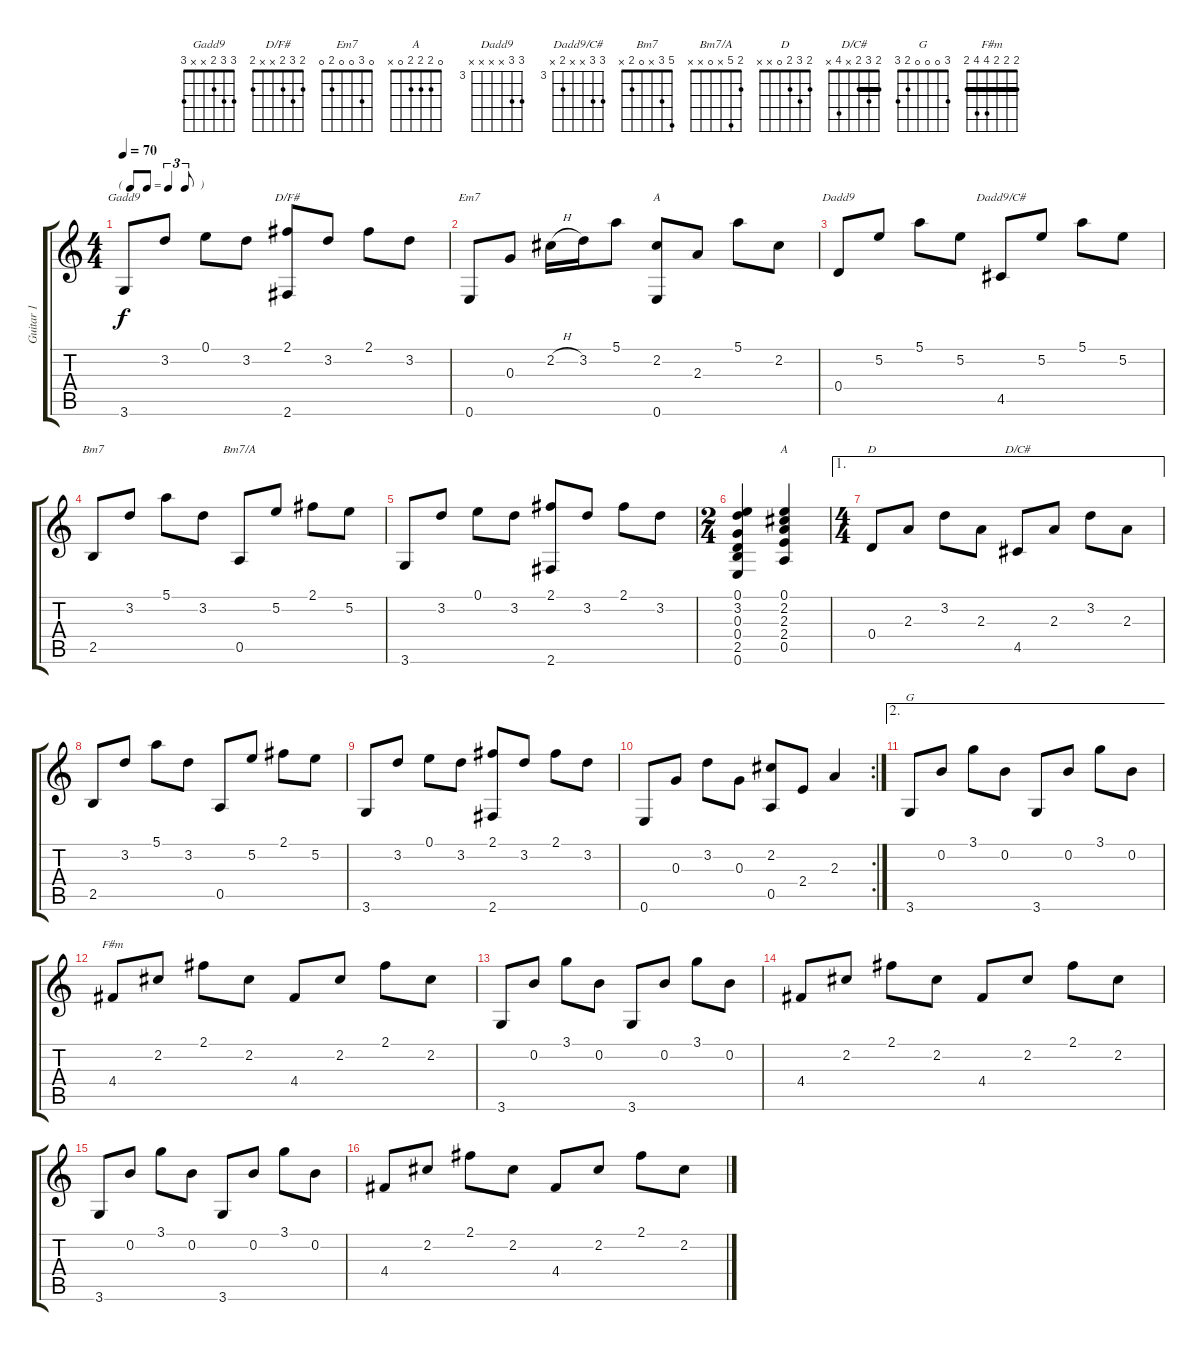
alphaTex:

\track ("Guitar 1" "Guitar 1") {instrument acousticguitarsteel}
\staff {score tabs}
\tuning (E4 B3 G3 D3 A2 E2) {hide}
\chord ("Gadd9" 3 3 2 x x 3)
\chord ("D/F#" 2 3 2 x x 2)
\chord ("Em7" 0 3 0 0 2 0)
\chord ("A" 5 2 2 2 0 x) {barre 2}
\chord ("Dadd9" 5 5 x x x x) {firstfret 3}
\chord ("Dadd9/C#" 5 5 x x 4 x) {firstfret 3}
\chord ("Bm7" 5 3 x 0 2 x)
\chord ("Bm7/A" 2 5 x 0 x x)
\chord ("A" 0 2 2 2 0 x)
\chord ("D" 2 3 2 0 x x)
\chord ("D/C#" 2 3 2 x 4 x) {barre 2}
\chord ("G" 3 0 0 0 2 3)
\chord ("F#m" 2 2 2 4 4 2) {barre 2}
\ts (4 4)
\tf triplet8th
\tempo 70
\clef g2
\ks c
3.6.8{ch "Gadd9" dy f} 3.2.8 0.1.8 3.2.8 (2.1 2.6).8{ch "D/F#"} 3.2.8 2.1.8 3.2.8 |
0.6.8{ch "Em7"} 0.3.8 2.2{h}.16 3.2.16 5.1.8 (2.2 0.6).8{ch "A"} 2.3.8 5.1.8 2.2.8 |
0.4.8{ch "Dadd9"} 5.2.8 5.1.8 5.2.8 4.5.8{ch "Dadd9/C#"} 5.2.8 5.1.8 5.2.8 |
2.5.8{ch "Bm7"} 3.2.8 5.1.8 3.2.8 0.5.8{ch "Bm7/A"} 5.2.8 2.1.8 5.2.8 |
3.6.8 3.2.8 0.1.8 3.2.8 (2.1 2.6).8 3.2.8 2.1.8 3.2.8 |
\ts (2 4)
(0.1 3.2 0.3 0.4 2.5 0.6).4 (0.1 2.2 2.3 2.4 0.5).4{ch "A"} |
\ae 1
\ts (4 4)
0.4.8{ch "D"} 2.3.8 3.2.8 2.3.8 4.5.8{ch "D/C#"} 2.3.8 3.2.8 2.3.8 |
2.5.8 3.2.8 5.1.8 3.2.8 0.5.8 5.2.8 2.1.8 5.2.8 |
3.6.8 3.2.8 0.1.8 3.2.8 (2.1 2.6).8 3.2.8 2.1.8 3.2.8 |
\rc 2
0.6.8 0.3.8 3.2.8 0.3.8 (2.2 0.5).8 2.4.8 2.3.4 |
\ae 2
3.6.8{ch "G"} 0.2.8 3.1.8 0.2.8 3.6.8 0.2.8 3.1.8 0.2.8 |
4.4.8{ch "F#m"} 2.2.8 2.1.8 2.2.8 4.4.8 2.2.8 2.1.8 2.2.8 |
3.6.8 0.2.8 3.1.8 0.2.8 3.6.8 0.2.8 3.1.8 0.2.8 |
4.4.8 2.2.8 2.1.8 2.2.8 4.4.8 2.2.8 2.1.8 2.2.8 |
3.6.8 0.2.8 3.1.8 0.2.8 3.6.8 0.2.8 3.1.8 0.2.8 |
4.4.8 2.2.8 2.1.8 2.2.8 4.4.8 2.2.8 2.1.8 2.2.8
